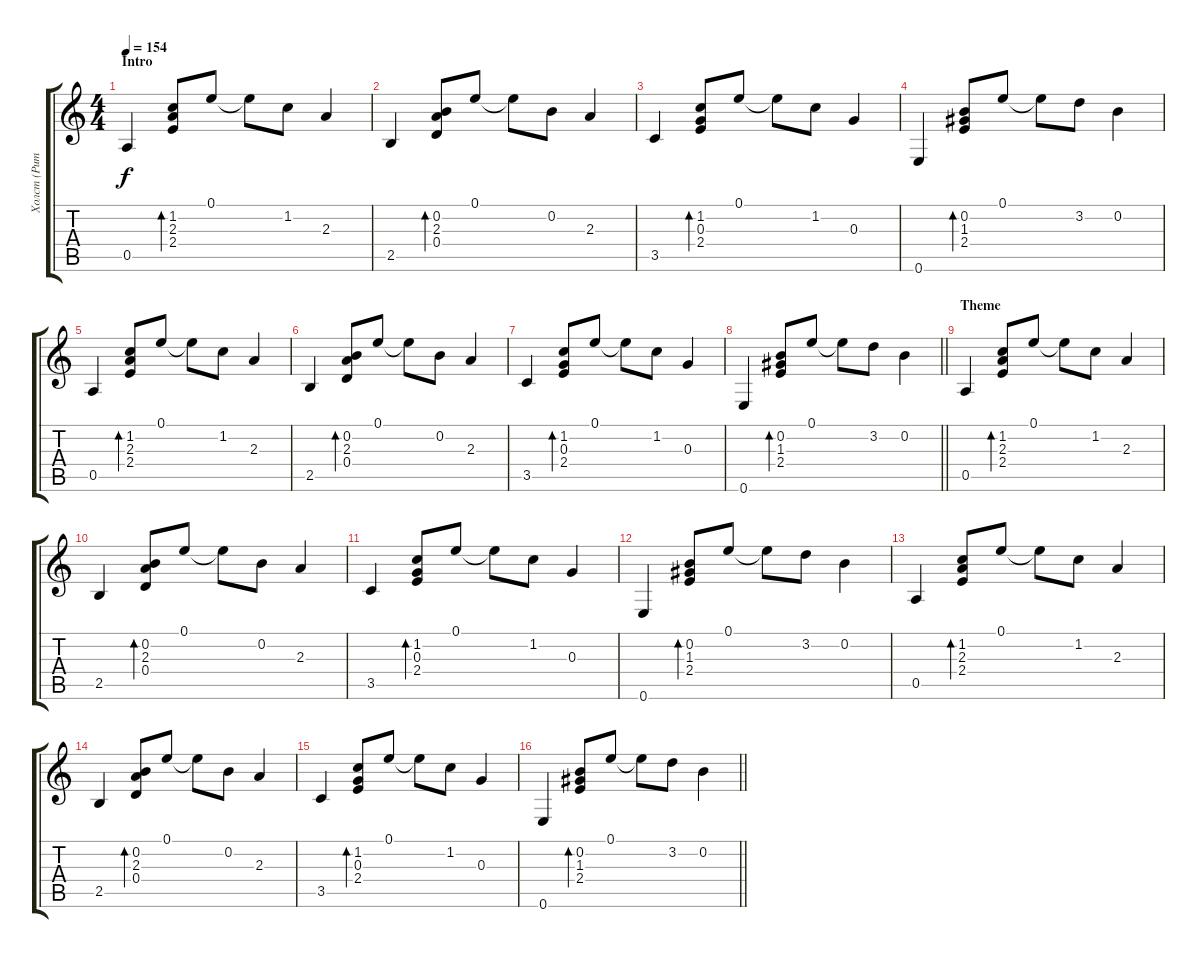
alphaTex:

\track ("Холст (Ритм)" "Холст (Рит") {instrument acousticguitarsteel}
\staff {score tabs}
\tuning (E4 B3 G3 D3 A2 E2) {hide}
\ts (4 4)
\section ("" "Intro")
\tempo 154
\clef g2
\ks c
0.5.4{dy f instrument acousticguitarsteel} (1.2 2.3 2.4).8{bd 480} 0.1.8 0.1{t}.8 1.2.8 2.3.4 |
2.5.4 (0.2 2.3 0.4).8{bd 480} 0.1.8 0.1{t}.8 0.2.8 2.3.4 |
3.5.4 (1.2 0.3 2.4).8{bd 480} 0.1.8 0.1{t}.8 1.2.8 0.3.4 |
0.6.4 (0.2 1.3 2.4).8{bd 480} 0.1.8 0.1{t}.8 3.2.8 0.2.4 |
0.5.4 (1.2 2.3 2.4).8{bd 480} 0.1.8 0.1{t}.8 1.2.8 2.3.4 |
2.5.4 (0.2 2.3 0.4).8{bd 480} 0.1.8 0.1{t}.8 0.2.8 2.3.4 |
3.5.4 (1.2 0.3 2.4).8{bd 480} 0.1.8 0.1{t}.8 1.2.8 0.3.4 |
\barLineRight lightlight
0.6.4 (0.2 1.3 2.4).8{bd 480} 0.1.8 0.1{t}.8 3.2.8 0.2.4 |
\section ("" "Theme")
0.5.4 (1.2 2.3 2.4).8{bd 480} 0.1.8 0.1{t}.8 1.2.8 2.3.4 |
2.5.4 (0.2 2.3 0.4).8{bd 480} 0.1.8 0.1{t}.8 0.2.8 2.3.4 |
3.5.4 (1.2 0.3 2.4).8{bd 480} 0.1.8 0.1{t}.8 1.2.8 0.3.4 |
0.6.4 (0.2 1.3 2.4).8{bd 480} 0.1.8 0.1{t}.8 3.2.8 0.2.4 |
0.5.4 (1.2 2.3 2.4).8{bd 480} 0.1.8 0.1{t}.8 1.2.8 2.3.4 |
2.5.4 (0.2 2.3 0.4).8{bd 480} 0.1.8 0.1{t}.8 0.2.8 2.3.4 |
3.5.4 (1.2 0.3 2.4).8{bd 480} 0.1.8 0.1{t}.8 1.2.8 0.3.4 |
\barLineRight lightlight
0.6.4 (0.2 1.3 2.4).8{bd 480} 0.1.8 0.1{t}.8 3.2.8 0.2.4
